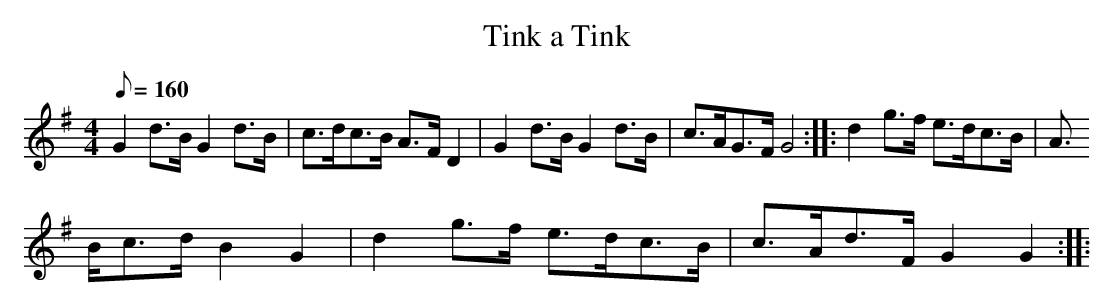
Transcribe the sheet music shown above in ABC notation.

X:1
T:Tink a Tink
M:4/4
L:1/8
Q:160
K:G
G2 d>B G2 d>B| c>dc>B A>F D2| G2 d>B G2 d>B| c>AG>F G4:: d2 g>f e>dc>B|A
>Bc>d B2 G2| d2 g>f e>dc>B| c>Ad>F G2 G2::
